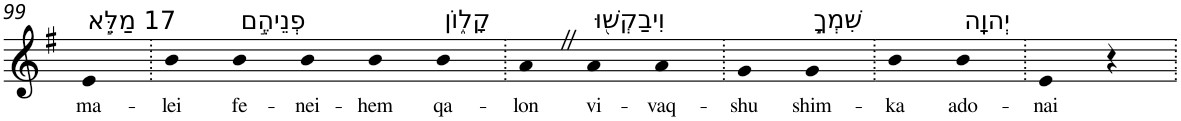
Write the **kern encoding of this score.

**kern	**text
*part1	*part1
*staff1	*staff1
*I"Piano	*
*I'Pno	*
!!LO:PB:g=z
*clefG2	*
*k[f#]	*
*G:	*
=99	=99
!LO:TX:a:t=17 מַלֵּ֣א	!
!	!LO:LY:b
4e	ma-
=100.	=100.
!	!LO:LY:b
4b	-lei
!LO:TX:a:t=פְנֵיהֶ֣ם	!
!	!LO:LY:b
4b	fe-
!	!LO:LY:b
4b	-nei-
!	!LO:LY:b
4b	-hem
!LO:TX:a:t=קָל֑וֹן	!
!	!LO:LY:b
4b	qa-
=101.	=101.
!	!LO:LY:b
4aZ	-lon
!LO:TX:a:t=וִיבַקְשׁ֖וּ	!
!	!LO:LY:b
4a	vi-
!	!LO:LY:b
4a	-vaq-
=102.	=102.
!	!LO:LY:b
4g	-shu
!LO:TX:a:t=שִׁמְךָ֣	!
!	!LO:LY:b
4g	shim-
=103.	=103.
!	!LO:LY:b
4b	-ka
!LO:TX:a:t=יְהוָֽה	!
!	!LO:LY:b
4b	ado-
=104.	=104.
!	!LO:LY:b
4e	-nai
4r	.
=.	=.
*-	*-
